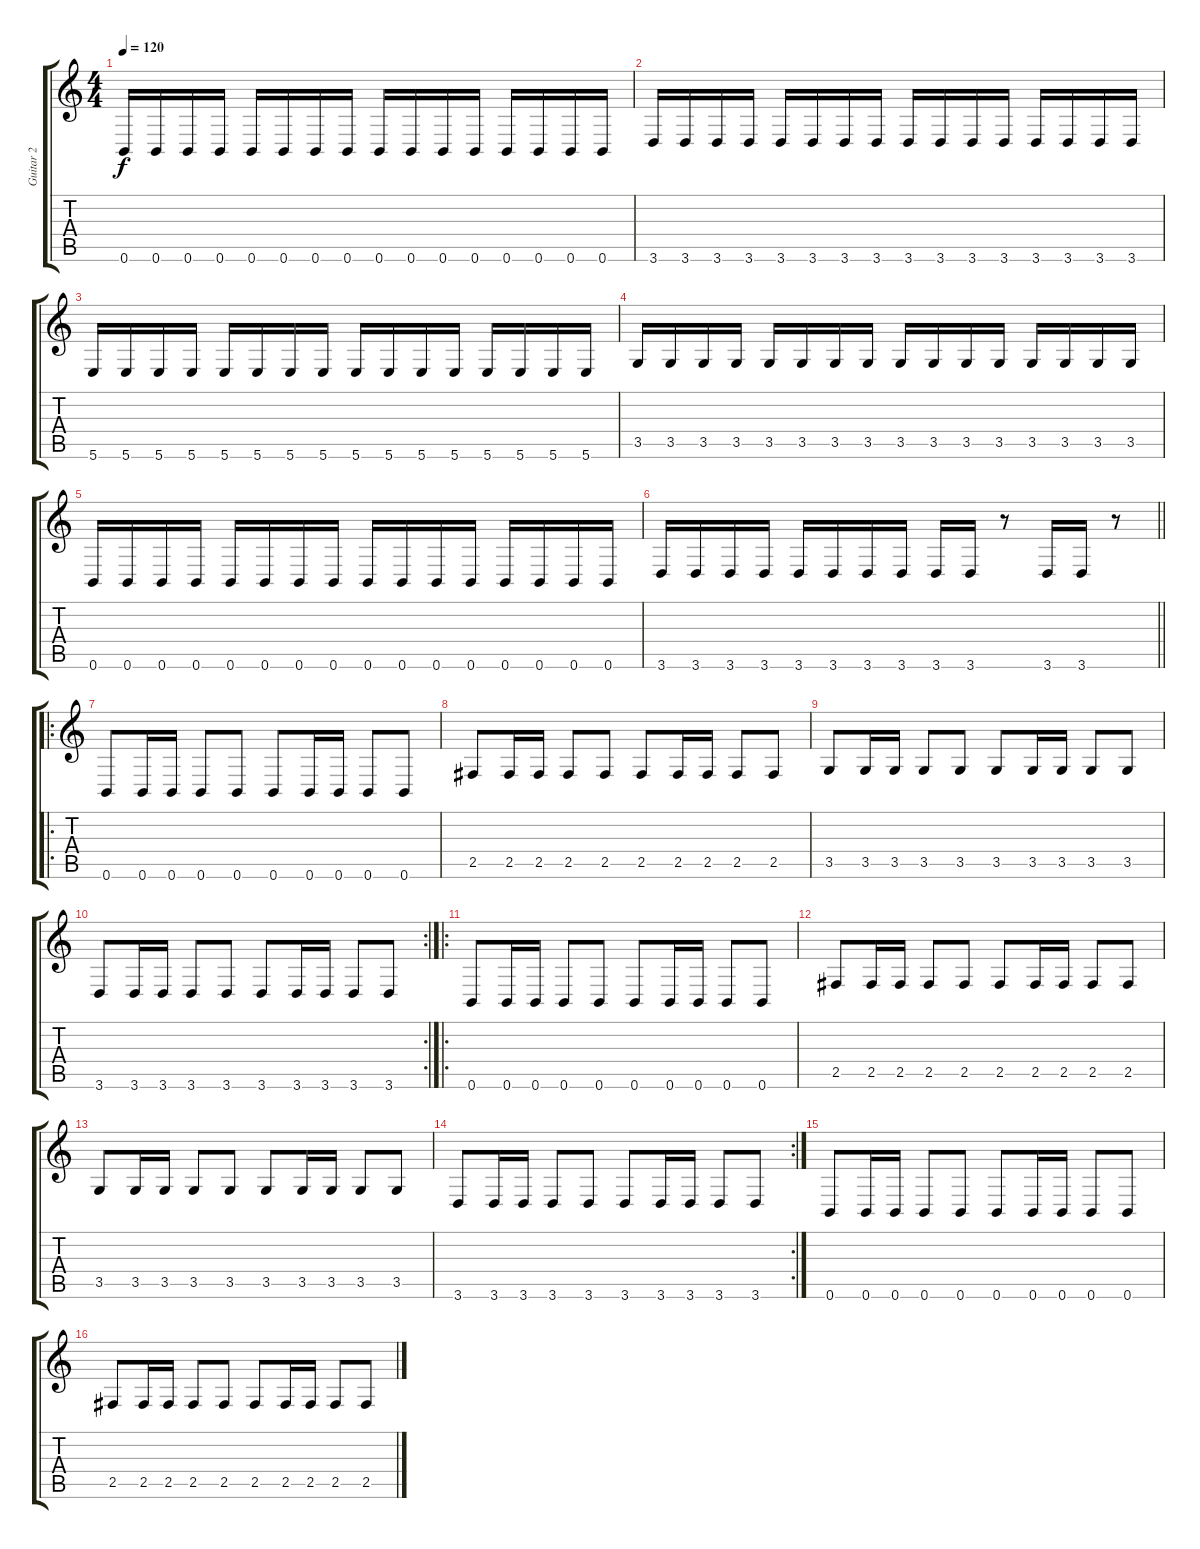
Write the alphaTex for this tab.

\track ("Guitar 2" "Guitar 2") {instrument distortionguitar bank 5}
\staff {score tabs}
\tuning (B3 Gb3 D3 A2 E2 B1) {hide}
\ts (4 4)
\tempo 120
\clef g2
\ks c
0.6.16{dy f} 0.6.16 0.6.16 0.6.16 0.6.16 0.6.16 0.6.16 0.6.16 0.6.16 0.6.16 0.6.16 0.6.16 0.6.16 0.6.16 0.6.16 0.6.16 |
3.6.16 3.6.16 3.6.16 3.6.16 3.6.16 3.6.16 3.6.16 3.6.16 3.6.16 3.6.16 3.6.16 3.6.16 3.6.16 3.6.16 3.6.16 3.6.16 |
5.6.16 5.6.16 5.6.16 5.6.16 5.6.16 5.6.16 5.6.16 5.6.16 5.6.16 5.6.16 5.6.16 5.6.16 5.6.16 5.6.16 5.6.16 5.6.16 |
3.5.16 3.5.16 3.5.16 3.5.16 3.5.16 3.5.16 3.5.16 3.5.16 3.5.16 3.5.16 3.5.16 3.5.16 3.5.16 3.5.16 3.5.16 3.5.16 |
0.6.16 0.6.16 0.6.16 0.6.16 0.6.16 0.6.16 0.6.16 0.6.16 0.6.16 0.6.16 0.6.16 0.6.16 0.6.16 0.6.16 0.6.16 0.6.16 |
\barLineRight lightlight
3.6.16 3.6.16 3.6.16 3.6.16 3.6.16 3.6.16 3.6.16 3.6.16 3.6.16 3.6.16 r.8 3.6.16 3.6.16 r.8 |
\ro
0.6.8 0.6.16 0.6.16 0.6.8 0.6.8 0.6.8 0.6.16 0.6.16 0.6.8 0.6.8 |
2.5.8 2.5.16 2.5.16 2.5.8 2.5.8 2.5.8 2.5.16 2.5.16 2.5.8 2.5.8 |
3.5.8 3.5.16 3.5.16 3.5.8 3.5.8 3.5.8 3.5.16 3.5.16 3.5.8 3.5.8 |
\rc 2
3.6.8 3.6.16 3.6.16 3.6.8 3.6.8 3.6.8 3.6.16 3.6.16 3.6.8 3.6.8 |
\ro
0.6.8 0.6.16 0.6.16 0.6.8 0.6.8 0.6.8 0.6.16 0.6.16 0.6.8 0.6.8 |
2.5.8 2.5.16 2.5.16 2.5.8 2.5.8 2.5.8 2.5.16 2.5.16 2.5.8 2.5.8 |
3.5.8 3.5.16 3.5.16 3.5.8 3.5.8 3.5.8 3.5.16 3.5.16 3.5.8 3.5.8 |
\rc 2
3.6.8 3.6.16 3.6.16 3.6.8 3.6.8 3.6.8 3.6.16 3.6.16 3.6.8 3.6.8 |
0.6.8 0.6.16 0.6.16 0.6.8 0.6.8 0.6.8 0.6.16 0.6.16 0.6.8 0.6.8 |
2.5.8 2.5.16 2.5.16 2.5.8 2.5.8 2.5.8 2.5.16 2.5.16 2.5.8 2.5.8
